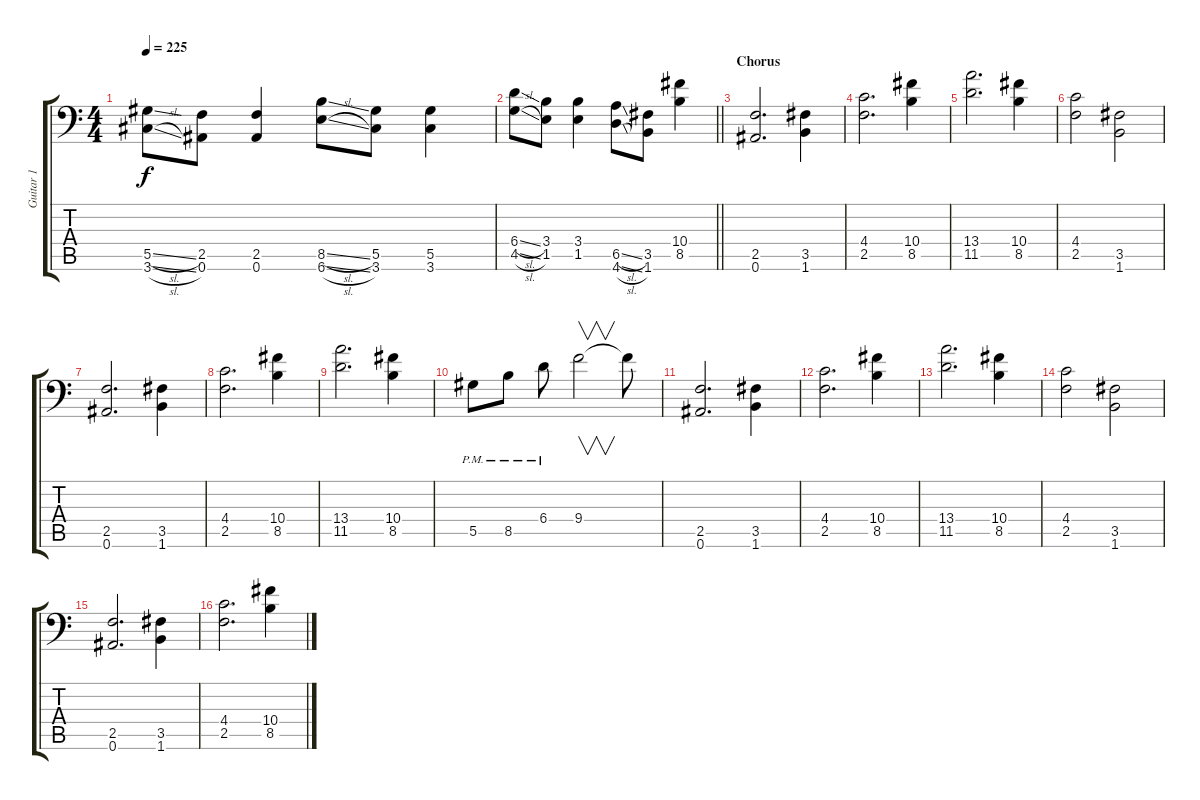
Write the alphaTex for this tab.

\track ("Guitar 1" "Guitar 1") {instrument distortionguitar}
\staff {score tabs}
\tuning (Bb3 F3 Db3 Ab2 Eb2 Bb1) {hide}
\ts (4 4)
\tempo 225
\clef f4
\ks c
(5.5{sl} 3.6{sl}).8{dy f} (2.5 0.6).8 (2.5 0.6).4 (8.5{sl} 6.6{sl}).8 (5.5 3.6).8 (5.5 3.6).4 |
\barLineRight lightlight
(6.4{sl} 4.5{sl}).8 (3.4 1.5).8 (3.4 1.5).4 (6.5{sl} 4.6{sl}).8 (3.5 1.6).8 (10.4 8.5).4 |
\section ("" "Chorus")
(2.5 0.6).2{d} (3.5 1.6).4 |
(4.4 2.5).2{d} (10.4 8.5).4 |
(13.4 11.5).2{d} (10.4 8.5).4 |
(4.4 2.5).2 (3.5 1.6).2 |
(2.5 0.6).2{d} (3.5 1.6).4 |
(4.4 2.5).2{d} (10.4 8.5).4 |
(13.4 11.5).2{d} (10.4 8.5).4 |
5.5{pm}.8 8.5{pm}.8 6.4{pm}.8 9.4.2{v} 9.4{t}.8 |
(2.5 0.6).2{d} (3.5 1.6).4 |
(4.4 2.5).2{d} (10.4 8.5).4 |
(13.4 11.5).2{d} (10.4 8.5).4 |
(4.4 2.5).2 (3.5 1.6).2 |
(2.5 0.6).2{d} (3.5 1.6).4 |
(4.4 2.5).2{d} (10.4 8.5).4
